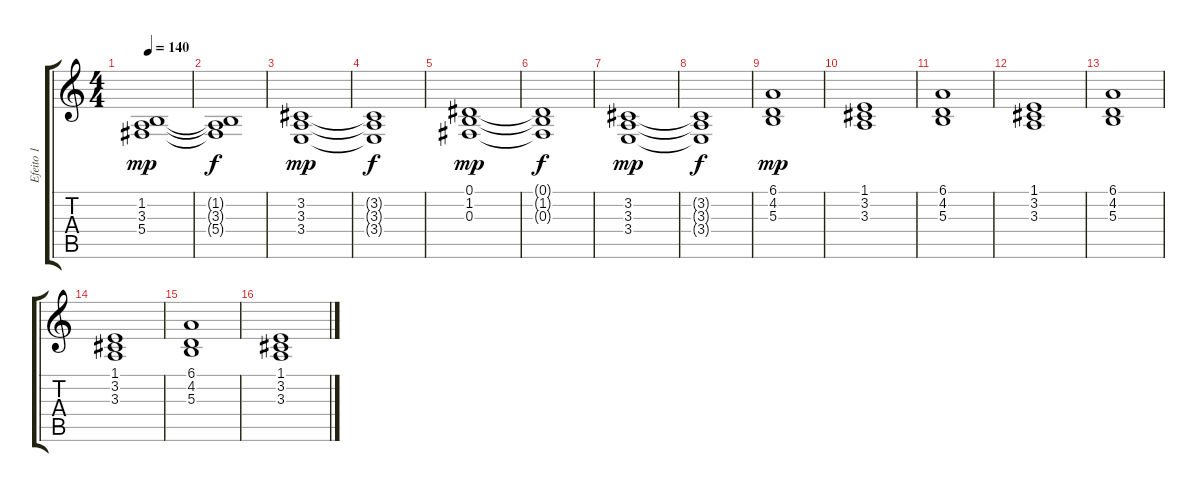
\track ("Efeito 1" "Efeito 1") {instrument synthstrings1}
\staff {score tabs}
\tuning (Eb4 Bb3 Gb3 Db3 Ab2 Eb2) {hide}
\ts (4 4)
\tempo 140
\clef g2
\ks c
(1.2 3.3 5.4).1{dy mp} |
(1.2{t} 3.3{t} 5.4{t}).1{dy f} |
(3.2 3.3 3.4).1{dy mp} |
(3.2{t} 3.3{t} 3.4{t}).1{dy f} |
(0.1 1.2 0.3).1{dy mp} |
(0.1{t} 1.2{t} 0.3{t}).1{dy f} |
(3.2 3.3 3.4).1{dy mp} |
(3.2{t} 3.3{t} 3.4{t}).1{dy f} |
(6.1 4.2 5.3).1{dy mp} |
(1.1 3.2 3.3).1 |
(6.1 4.2 5.3).1 |
(1.1 3.2 3.3).1 |
(6.1 4.2 5.3).1 |
(1.1 3.2 3.3).1 |
(6.1 4.2 5.3).1 |
(1.1 3.2 3.3).1
